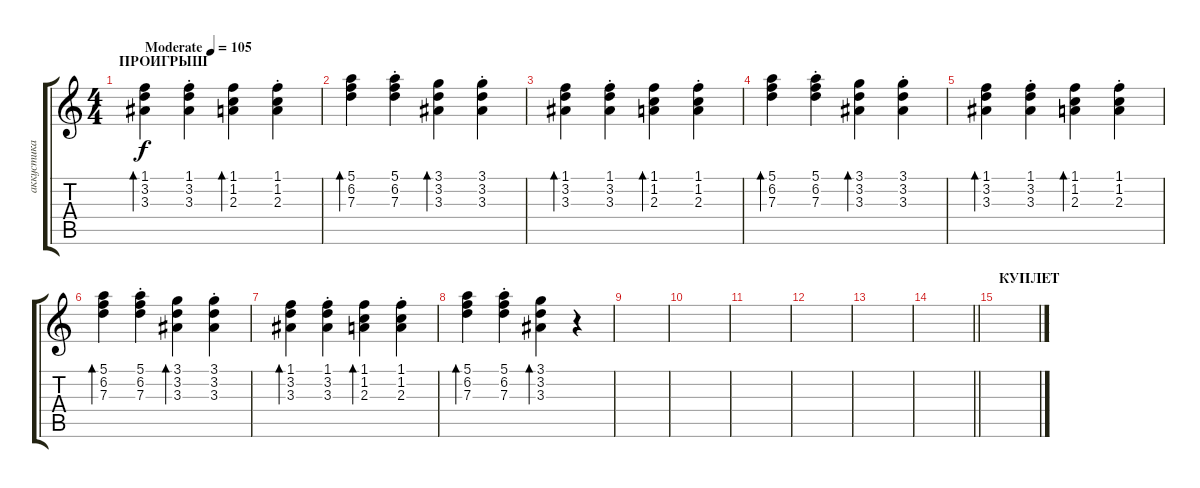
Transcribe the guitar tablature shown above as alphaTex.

\track ("аккустика 1" "аккустика ") {instrument acousticguitarsteel}
\staff {score tabs}
\tuning (E4 B3 G3 D3 A2 E2) {hide}
\ts (4 4)
\section ("" "ПРОИГРЫШ")
\tempo (105 "Moderate")
\clef g2
\ks c
(1.1 3.2 3.3).4{bd 240 dy f instrument acousticguitarsteel} (1.1{st} 3.2{st} 3.3{st}).4 (1.1 1.2 2.3).4{bd 240} (1.1{st} 1.2{st} 2.3{st}).4 |
(5.1 6.2 7.3).4{bd 240} (5.1{st} 6.2{st} 7.3{st}).4 (3.1 3.2 3.3).4{bd 240} (3.1{st} 3.2{st} 3.3{st}).4 |
(1.1 3.2 3.3).4{bd 240} (1.1{st} 3.2{st} 3.3{st}).4 (1.1 1.2 2.3).4{bd 240} (1.1{st} 1.2{st} 2.3{st}).4 |
(5.1 6.2 7.3).4{bd 240} (5.1{st} 6.2{st} 7.3{st}).4 (3.1 3.2 3.3).4{bd 240} (3.1{st} 3.2{st} 3.3{st}).4 |
(1.1 3.2 3.3).4{bd 240} (1.1{st} 3.2{st} 3.3{st}).4 (1.1 1.2 2.3).4{bd 240} (1.1{st} 1.2{st} 2.3{st}).4 |
(5.1 6.2 7.3).4{bd 240} (5.1{st} 6.2{st} 7.3{st}).4 (3.1 3.2 3.3).4{bd 240} (3.1{st} 3.2{st} 3.3{st}).4 |
(1.1 3.2 3.3).4{bd 240} (1.1{st} 3.2{st} 3.3{st}).4 (1.1 1.2 2.3).4{bd 240} (1.1{st} 1.2{st} 2.3{st}).4 |
(5.1 6.2 7.3).4{bd 240} (5.1{st} 6.2{st} 7.3{st}).4 (3.1 3.2 3.3).4{bd 240} r.4 |
|
|
|
|
|
\barLineRight lightlight
|
\section ("" "КУПЛЕТ")
